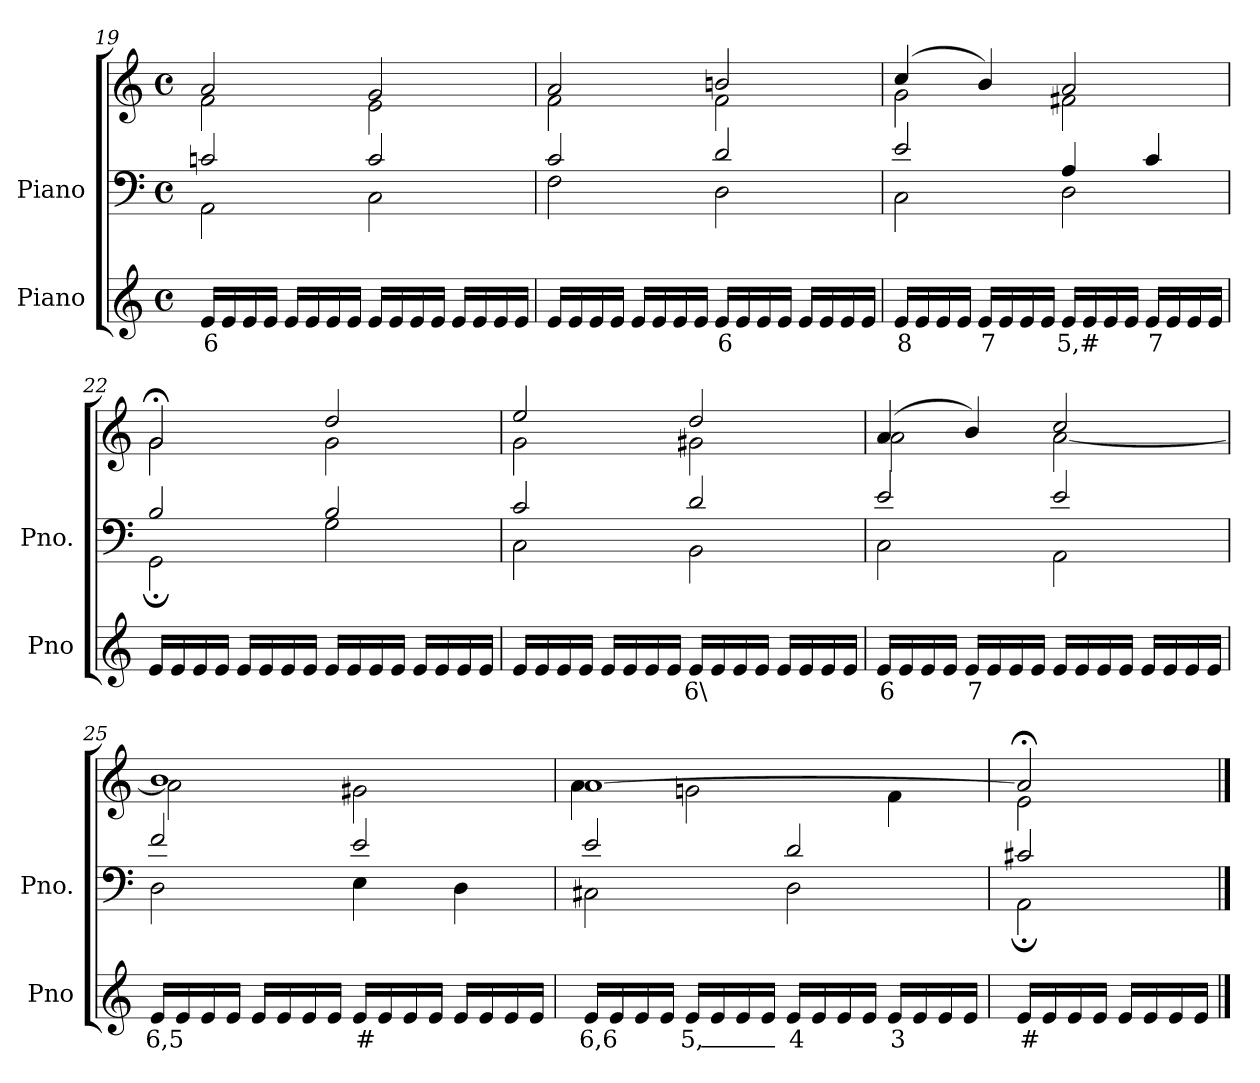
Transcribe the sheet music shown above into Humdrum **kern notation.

**kern	**text	**kern	**kern
*part2	*part2	*part1	*part1
*staff3	*staff3	*staff2	*staff1
*I"Piano	*	*I"Piano	*
*I'Pno	*	*I'Pno.	*
*clefG2	*	*clefF4	*clefG2
*k[]	*	*k[]	*k[]
*M4/4	*	*M4/4	*M4/4
*met(c)	*	*met(c)	*met(c)
=19	=19	=19	=19
!	!LO:LY:b	!	!
*	*	*^	*^
16e/LL	6	2cn/	2AA\	2a/	2f\
16e/	.	.	.	.	.
16e/	.	.	.	.	.
16e/JJ	.	.	.	.	.
16e/LL	.	.	.	.	.
16e/	.	.	.	.	.
16e/	.	.	.	.	.
16e/JJ	.	.	.	.	.
16e/LL	.	2c/	2C\	2g/	2e\
16e/	.	.	.	.	.
16e/	.	.	.	.	.
16e/JJ	.	.	.	.	.
16e/LL	.	.	.	.	.
16e/	.	.	.	.	.
16e/	.	.	.	.	.
16e/JJ	.	.	.	.	.
=20	=20	=20	=20	=20	=20
16e/LL	.	2c/	2F\	2a/	2f\
16e/	.	.	.	.	.
16e/	.	.	.	.	.
16e/JJ	.	.	.	.	.
16e/LL	.	.	.	.	.
16e/	.	.	.	.	.
16e/	.	.	.	.	.
16e/JJ	.	.	.	.	.
!	!LO:LY:b	!	!	!	!
16e/LL	6	2d/	2D\	2bn/	2f\
16e/	.	.	.	.	.
16e/	.	.	.	.	.
16e/JJ	.	.	.	.	.
16e/LL	.	.	.	.	.
16e/	.	.	.	.	.
16e/	.	.	.	.	.
16e/JJ	.	.	.	.	.
=21	=21	=21	=21	=21	=21
!	!LO:LY:b	!	!	!	!
16e/LL	8	2e/	2C\	(>4cc/	2g\
16e/	.	.	.	.	.
16e/	.	.	.	.	.
16e/JJ	.	.	.	.	.
!	!LO:LY:b	!	!	!	!
16e/LL	7	.	.	4b/)	.
16e/	.	.	.	.	.
16e/	.	.	.	.	.
16e/JJ	.	.	.	.	.
!	!LO:LY:b	!	!	!	!
16e/LL	5,#	4A/	2D\	2a/	2f#X\
16e/	.	.	.	.	.
16e/	.	.	.	.	.
16e/JJ	.	.	.	.	.
!	!LO:LY:b	!	!	!	!
16e/LL	7	4c/	.	.	.
16e/	.	.	.	.	.
16e/	.	.	.	.	.
16e/JJ	.	.	.	.	.
=22	=22	=22	=22	=22	=22
16e/LL	.	2B/	2GG;\	2g;</	2g\
16e/	.	.	.	.	.
16e/	.	.	.	.	.
16e/JJ	.	.	.	.	.
16e/LL	.	.	.	.	.
16e/	.	.	.	.	.
16e/	.	.	.	.	.
16e/JJ	.	.	.	.	.
16e/LL	.	2B/	2G\	2dd/	2g\
16e/	.	.	.	.	.
16e/	.	.	.	.	.
16e/JJ	.	.	.	.	.
16e/LL	.	.	.	.	.
16e/	.	.	.	.	.
16e/	.	.	.	.	.
16e/JJ	.	.	.	.	.
=23	=23	=23	=23	=23	=23
16e/LL	.	2c/	2C\	2ee/	2g\
16e/	.	.	.	.	.
16e/	.	.	.	.	.
16e/JJ	.	.	.	.	.
16e/LL	.	.	.	.	.
16e/	.	.	.	.	.
16e/	.	.	.	.	.
16e/JJ	.	.	.	.	.
!	!LO:LY:b	!	!	!	!
16e/LL	6\	2d/	2BB\	2dd/	2g#X\
16e/	.	.	.	.	.
16e/	.	.	.	.	.
16e/JJ	.	.	.	.	.
16e/LL	.	.	.	.	.
16e/	.	.	.	.	.
16e/	.	.	.	.	.
16e/JJ	.	.	.	.	.
=24	=24	=24	=24	=24	=24
!	!LO:LY:b	!	!	!	!
16e/LL	6	2e/	2C\	(>4a/	2a\
16e/	.	.	.	.	.
16e/	.	.	.	.	.
16e/JJ	.	.	.	.	.
!	!LO:LY:b	!	!	!	!
16e/LL	7	.	.	4b/)	.
16e/	.	.	.	.	.
16e/	.	.	.	.	.
16e/JJ	.	.	.	.	.
16e/LL	.	2e/	2AA\	2cc/	[2a\
16e/	.	.	.	.	.
16e/	.	.	.	.	.
16e/JJ	.	.	.	.	.
16e/LL	.	.	.	.	.
16e/	.	.	.	.	.
16e/	.	.	.	.	.
16e/JJ	.	.	.	.	.
=25	=25	=25	=25	=25	=25
!	!LO:LY:b	!	!	!	!
16e/LL	6,5	2f/	2D\	1b	2a\]
16e/	.	.	.	.	.
16e/	.	.	.	.	.
16e/JJ	.	.	.	.	.
16e/LL	.	.	.	.	.
16e/	.	.	.	.	.
16e/	.	.	.	.	.
16e/JJ	.	.	.	.	.
!	!LO:LY:b	!	!	!	!
16e/LL	#	2e/	4E\	.	2g#X\
16e/	.	.	.	.	.
16e/	.	.	.	.	.
16e/JJ	.	.	.	.	.
!	!LO:LY:b	!	!	!	!
16e/LL	_	.	4D\	.	.
16e/	.	.	.	.	.
16e/	.	.	.	.	.
16e/JJ	.	.	.	.	.
=26	=26	=26	=26	=26	=26
!	!LO:LY:b	!	!	!	!
16e/LL	6,6	2e/	2C#X\	[1a	4a\
16e/	.	.	.	.	.
16e/	.	.	.	.	.
16e/JJ	.	.	.	.	.
!	!LO:LY:b	!	!	!	!
16e/LL	5,_	.	.	.	2gn\
16e/	.	.	.	.	.
16e/	.	.	.	.	.
16e/JJ	.	.	.	.	.
!	!LO:LY:b	!	!	!	!
16e/LL	4	2d/	2D\	.	.
16e/	.	.	.	.	.
16e/	.	.	.	.	.
16e/JJ	.	.	.	.	.
!	!LO:LY:b	!	!	!	!
16e/LL	3	.	.	.	4f\
16e/	.	.	.	.	.
16e/	.	.	.	.	.
16e/JJ	.	.	.	.	.
=27	=27	=27	=27	=27	=27
!	!LO:LY:b	!	!	!	!
16e/LL	#	2c#X/	2AA;\	2a;</]	2e\
16e/	.	.	.	.	.
16e/	.	.	.	.	.
16e/JJ	.	.	.	.	.
16e/LL	.	.	.	.	.
16e/	.	.	.	.	.
16e/	.	.	.	.	.
16e/JJ	.	.	.	.	.
*	*	*v	*v	*	*
*	*	*	*v	*v
==	==	==	==
*-	*-	*-	*-
